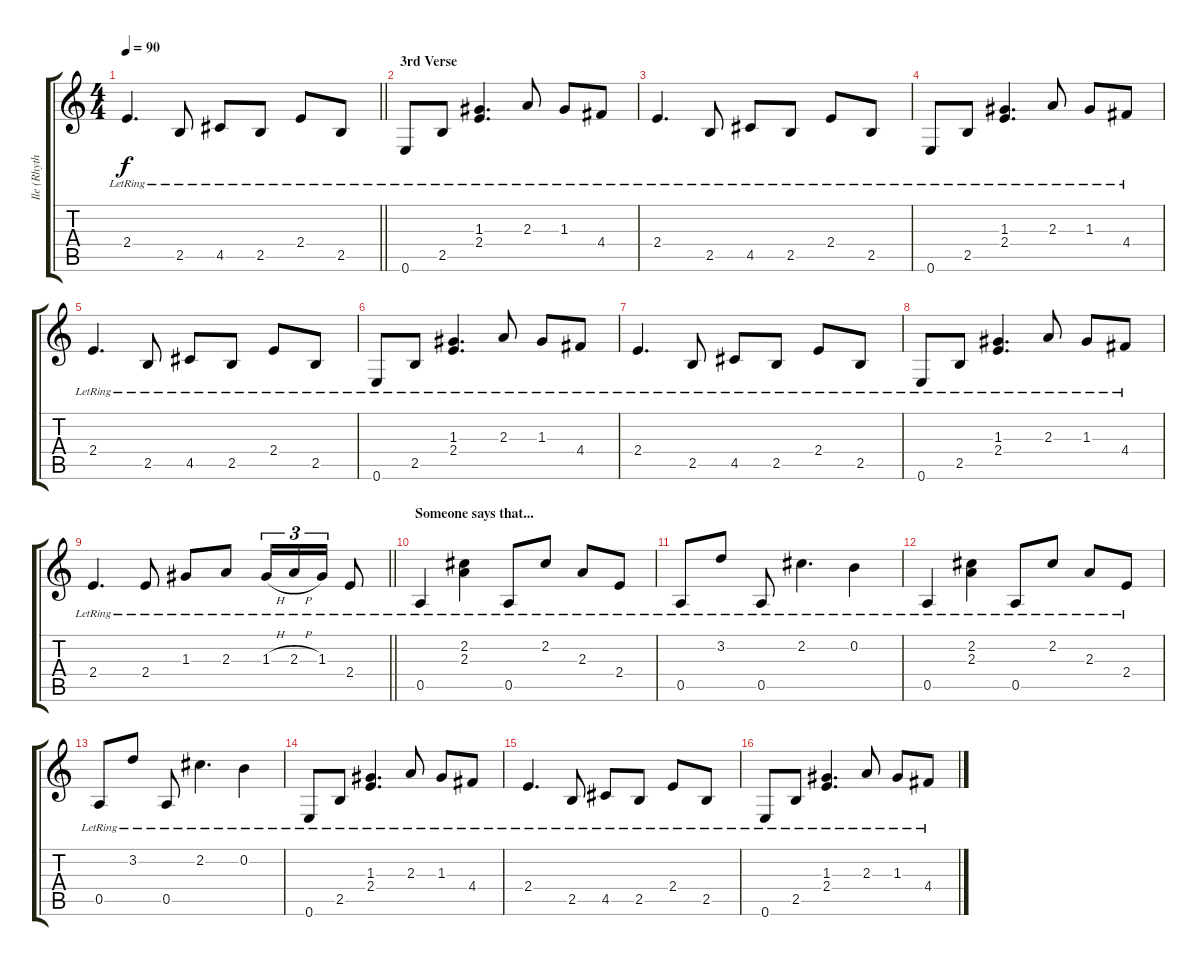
\track ("Ile (Rhythm)" "Ile (Rhyth") {instrument electricguitarclean}
\staff {score tabs}
\tuning (E4 B3 G3 D3 A2 E2) {hide}
\ts (4 4)
\tempo 90
\clef g2
\barLineRight lightlight
\ks c
2.4{lr}.4{d dy f} 2.5{lr}.8 4.5{lr}.8 2.5{lr}.8 2.4{lr}.8 2.5{lr}.8 |
\section ("" "3rd Verse")
0.6{lr}.8 2.5{lr}.8 (1.3{lr} 2.4).4{d} 2.3{lr}.8 1.3{lr}.8 4.4{lr}.8 |
2.4{lr}.4{d} 2.5{lr}.8 4.5{lr}.8 2.5{lr}.8 2.4{lr}.8 2.5{lr}.8 |
0.6{lr}.8 2.5{lr}.8 (1.3{lr} 2.4).4{d} 2.3{lr}.8 1.3{lr}.8 4.4{lr}.8 |
2.4{lr}.4{d} 2.5{lr}.8 4.5{lr}.8 2.5{lr}.8 2.4{lr}.8 2.5{lr}.8 |
0.6{lr}.8 2.5{lr}.8 (1.3{lr} 2.4).4{d} 2.3{lr}.8 1.3{lr}.8 4.4{lr}.8 |
2.4{lr}.4{d} 2.5{lr}.8 4.5{lr}.8 2.5{lr}.8 2.4{lr}.8 2.5{lr}.8 |
0.6{lr}.8 2.5{lr}.8 (1.3{lr} 2.4).4{d} 2.3{lr}.8 1.3{lr}.8 4.4{lr}.8 |
\barLineRight lightlight
2.4{lr}.4{d} 2.4{lr}.8 1.3{lr}.8 2.3{lr}.8 1.3{h lr}.16{tu (3 2)} 2.3{h lr}.16{tu (3 2)} 1.3{lr}.16{tu (3 2)} 2.4{lr}.8 |
\section ("" "Someone says that...")
0.5{lr}.4 (2.2{lr} 2.3{lr}).4 0.5{lr}.8 2.2{lr}.8 2.3{lr}.8 2.4{lr}.8 |
0.5{lr}.8 3.2{lr}.8 0.5{lr}.8 2.2{lr}.4{d} 0.2{lr}.4 |
0.5{lr}.4 (2.2{lr} 2.3{lr}).4 0.5{lr}.8 2.2{lr}.8 2.3{lr}.8 2.4{lr}.8 |
0.5{lr}.8 3.2{lr}.8 0.5{lr}.8 2.2{lr}.4{d} 0.2{lr}.4 |
0.6{lr}.8 2.5{lr}.8 (1.3{lr} 2.4).4{d} 2.3{lr}.8 1.3{lr}.8 4.4{lr}.8 |
2.4{lr}.4{d} 2.5{lr}.8 4.5{lr}.8 2.5{lr}.8 2.4{lr}.8 2.5{lr}.8 |
0.6{lr}.8 2.5{lr}.8 (1.3{lr} 2.4).4{d} 2.3{lr}.8 1.3{lr}.8 4.4{lr}.8
